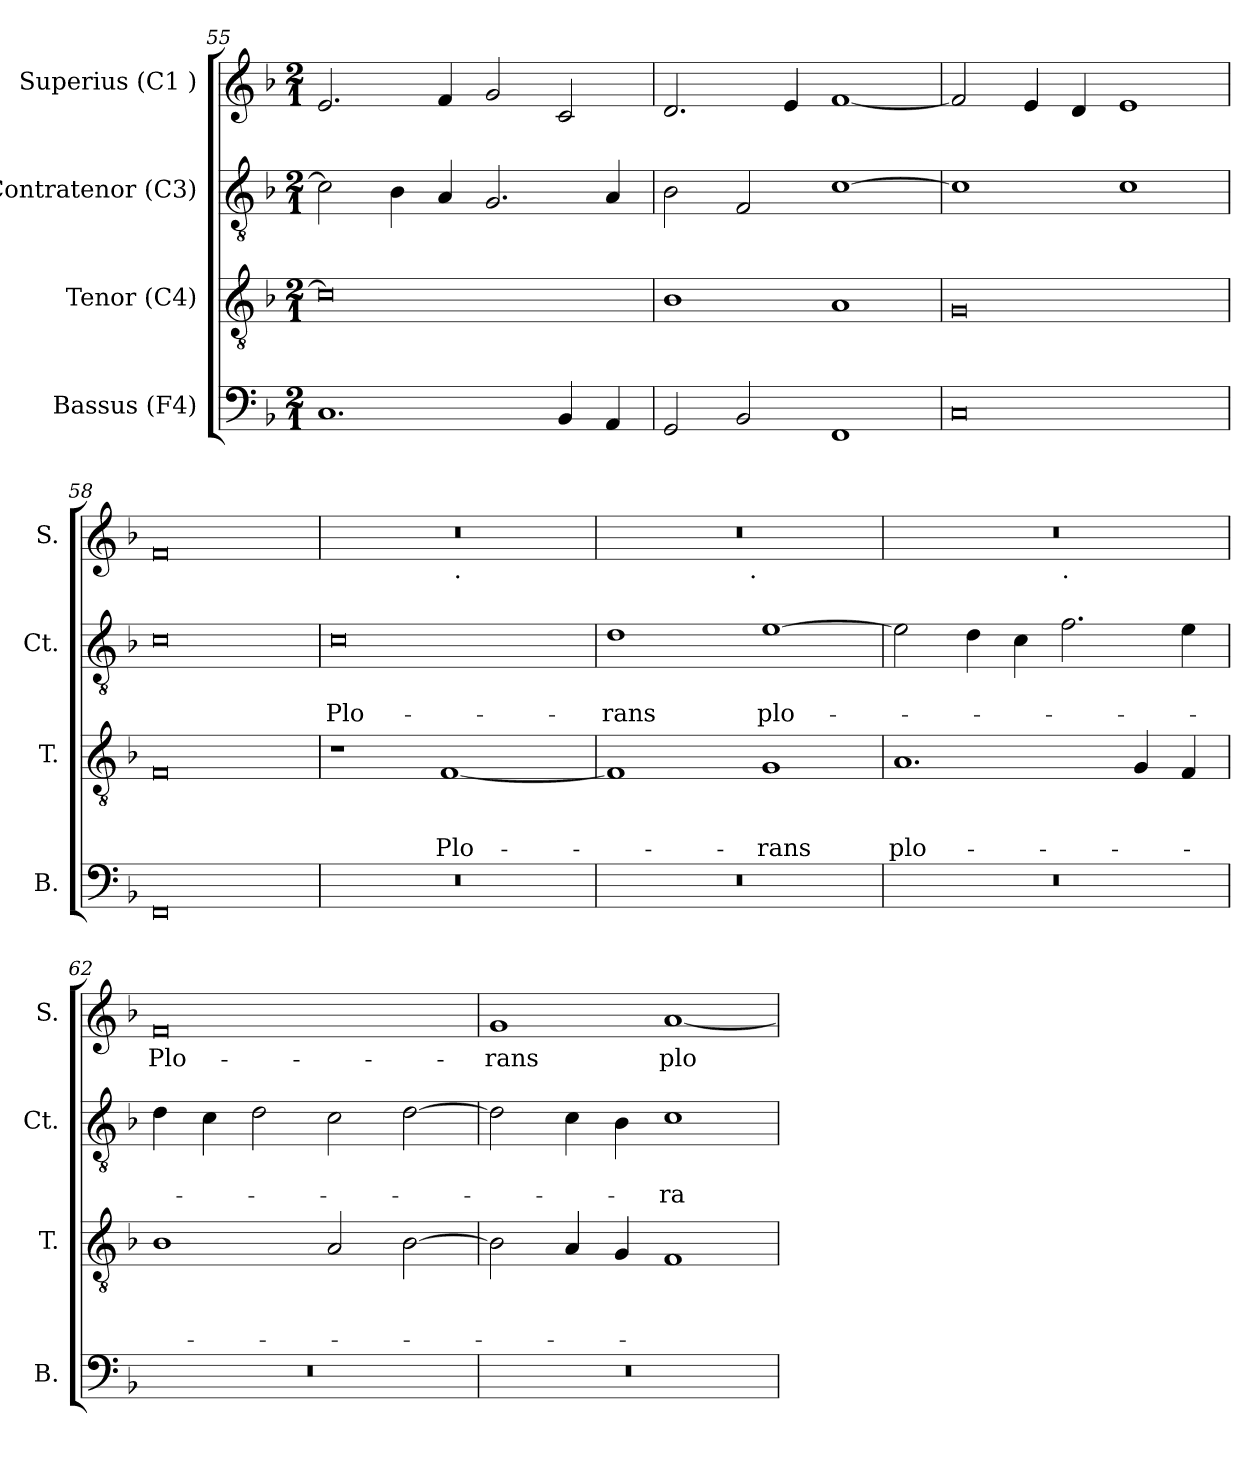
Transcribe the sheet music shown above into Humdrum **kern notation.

**kern	**text	**kern	**text	**text	**text	**kern	**text	**text	**kern	**text
*part4	*part4	*part3	*part3	*part3	*part3	*part2	*part2	*part2	*part1	*part1
*staff4	*staff4	*staff3	*staff3	*staff3	*staff3	*staff2	*staff2	*staff2	*staff1	*staff1
*I"Bassus (F4)	*	*I"Tenor (C4)	*	*	*	*I"Contratenor (C3)	*	*	*I"Superius (C1 )	*
*I'B.	*	*I'T.	*	*	*	*I'Ct.	*	*	*I'S.	*
*clefF4	*	*clefGv2	*	*	*	*clefGv2	*	*	*clefG2	*
*k[b-]	*	*k[b-]	*	*	*	*k[b-]	*	*	*k[b-]	*
*F:	*	*F:	*	*	*	*F:	*	*	*F:	*
*M2/1	*	*M2/1	*	*	*	*M2/1	*	*	*M2/1	*
=55	=55	=55	=55	=55	=55	=55	=55	=55	=55	=55
1.C	.	0c]	.	.	.	2c\]	.	.	2.e/	.
.	.	.	.	.	.	4B-\	.	.	.	.
.	.	.	.	.	.	4A/	.	.	4f/	.
.	.	.	.	.	.	2.G/	.	.	2g/	.
4BB-/	.	.	.	.	.	.	.	.	2c/	.
4AA/	.	.	.	.	.	4A/	.	.	.	.
=56	=56	=56	=56	=56	=56	=56	=56	=56	=56	=56
2GG/	.	1B-	.	.	.	2B-\	.	.	2.d/	.
2BB-/	.	.	.	.	.	2F/	.	.	.	.
.	.	.	.	.	.	.	.	.	4e/	.
1FF	.	1A	.	.	.	[>1c	.	.	[<1f	.
=57	=57	=57	=57	=57	=57	=57	=57	=57	=57	=57
0C	.	0G	.	.	.	1c]	.	.	2f/]	.
.	.	.	.	.	.	.	.	.	4e/	.
.	.	.	.	.	.	.	.	.	4d/	.
.	.	.	.	.	.	1c	.	.	1e	.
=58	=58	=58	=58	=58	=58	=58	=58	=58	=58	=58
0FF	.	0F	.	.	.	0c	.	.	0f	.
!!LO:LB:g=z
=59	=59	=59	=59	=59	=59	=59	=59	=59	=59	=59
!	!	!	!	!	!	!	!	!LO:LY:b:rj	!	!
*	*	*	*	*	*	*	*	*	*^	*
0r	.	1r	.	.	.	0c	.	Plo-	0r	1ryy	.
!	!	!	!	!	!LO:LY:b	!	!	!	!	!	!
.	.	[<1F	.	.	Plo-	.	.	.	.	32ryy	.
!	!	!	!	!	!	!	!	!	!	!LO:TX:b:t=.	!
.	.	.	.	.	.	.	.	.	.	2ryy	.
.	.	.	.	.	.	.	.	.	.	4...ryy	.
=60	=60	=60	=60	=60	=60	=60	=60	=60	=60	=60	=60
!	!	!	!	!	!	!	!	!LO:LY:b	!	!	!
0r	.	1F]	.	.	.	1d	.	-rans	0r	2ryy	.
.	.	.	.	.	.	.	.	.	.	4...ryy	.
!	!	!	!	!	!	!	!	!	!	!LO:TX:b:t=.	!
.	.	.	.	.	.	.	.	.	.	1ryy	.
!	!	!	!	!	!LO:LY:b	!	!	!LO:LY:b	!	!	!
.	.	1G	.	.	-rans	[>1e	.	plo-	.	.	.
.	.	.	.	.	.	.	.	.	.	32ryy	.
=61	=61	=61	=61	=61	=61	=61	=61	=61	=61	=61	=61
!	!	!	!	!	!LO:LY:b	!	!	!	!	!	!
0r	.	1.A	.	.	plo-	2e\]	.	.	0r	1ryy	.
.	.	.	.	.	.	4d\	.	.	.	.	.
.	.	.	.	.	.	4c\	.	.	.	.	.
!	!	!	!	!	!	!	!	!	!	!LO:TX:b:t=.	!
.	.	.	.	.	.	2.f\	.	.	.	1ryy	.
.	.	4G/	.	.	.	.	.	.	.	.	.
.	.	4F/	.	.	.	4e\	.	.	.	.	.
=62	=62	=62	=62	=62	=62	=62	=62	=62	=62	=62	=62
!	!	!	!	!	!	!	!	!	!	!	!LO:LY:b:rj
*	*	*	*	*	*	*	*	*	*v	*v	*
0r	.	1B-	.	.	.	4d\	.	.	0f	Plo-
.	.	.	.	.	.	4c\	.	.	.	.
.	.	.	.	.	.	2d\	.	.	.	.
.	.	2A/	.	.	.	2c\	.	.	.	.
.	.	[>2B-\	.	.	.	[>2d\	.	.	.	.
=63	=63	=63	=63	=63	=63	=63	=63	=63	=63	=63
!	!	!	!	!	!	!	!	!	!	!LO:LY:b
0r	.	2B-\]	.	.	.	2d\]	.	.	1g	-rans
.	.	4A/	.	.	.	4c\	.	.	.	.
.	.	4G/	.	.	.	4B-\	.	.	.	.
!	!	!	!	!	!	!	!	!LO:LY:b	!	!LO:LY:b
.	.	1F	.	.	.	1c	.	-ra-	[>1a	plo-
=	=	=	=	=	=	=	=	=	=	=
*-	*-	*-	*-	*-	*-	*-	*-	*-	*-	*-
